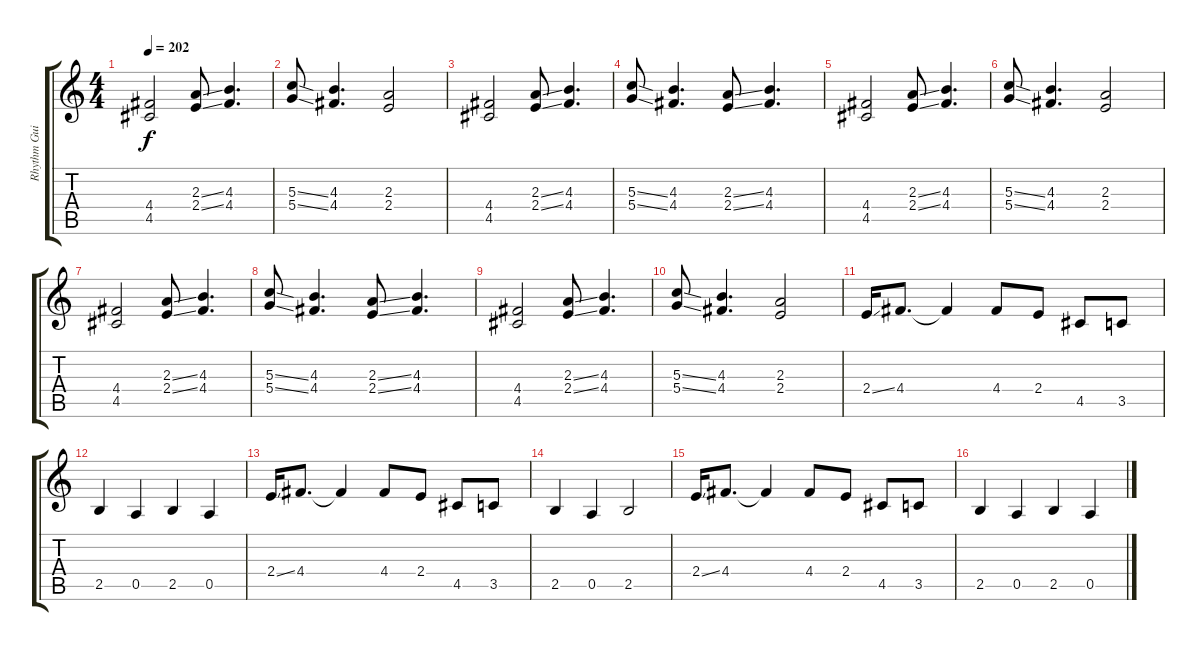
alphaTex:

\track ("Rhythm Guitar" "Rhythm Gui") {instrument distortionguitar}
\staff {score tabs}
\tuning (E4 B3 G3 D3 A2 E2) {hide}
\ts (4 4)
\tempo 202
\clef g2
\ks c
(4.4 4.5).2{dy f} (2.3{ss} 2.4{ss}).8 (4.3 4.4).4{d} |
(5.3{ss} 5.4{ss}).8 (4.3 4.4).4{d} (2.3 2.4).2 |
(4.4 4.5).2 (2.3{ss} 2.4{ss}).8 (4.3 4.4).4{d} |
(5.3{ss} 5.4{ss}).8 (4.3 4.4).4{d} (2.3{ss} 2.4{ss}).8 (4.3 4.4).4{d} |
(4.4 4.5).2 (2.3{ss} 2.4{ss}).8 (4.3 4.4).4{d} |
(5.3{ss} 5.4{ss}).8 (4.3 4.4).4{d} (2.3 2.4).2 |
(4.4 4.5).2 (2.3{ss} 2.4{ss}).8 (4.3 4.4).4{d} |
(5.3{ss} 5.4{ss}).8 (4.3 4.4).4{d} (2.3{ss} 2.4{ss}).8 (4.3 4.4).4{d} |
(4.4 4.5).2 (2.3{ss} 2.4{ss}).8 (4.3 4.4).4{d} |
(5.3{ss} 5.4{ss}).8 (4.3 4.4).4{d} (2.3 2.4).2 |
2.4{ss}.16 4.4.8{d} 4.4{t}.4 4.4.8 2.4.8 4.5.8 3.5.8 |
2.5.4 0.5.4 2.5.4 0.5.4 |
2.4{ss}.16 4.4.8{d} 4.4{t}.4 4.4.8 2.4.8 4.5.8 3.5.8 |
2.5.4 0.5.4 2.5.2 |
2.4{ss}.16 4.4.8{d} 4.4{t}.4 4.4.8 2.4.8 4.5.8 3.5.8 |
2.5.4 0.5.4 2.5.4 0.5.4
